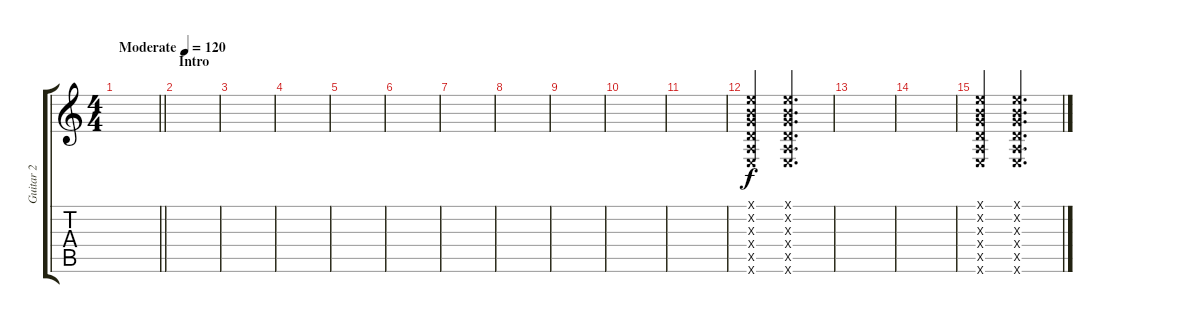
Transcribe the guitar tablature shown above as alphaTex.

\track ("Guitar 2" "Guitar 2") {instrument distortionguitar}
\staff {score tabs}
\tuning (E4 B3 G3 D3 A2 E2) {hide}
\ts (4 4)
\tempo (120 "Moderate")
\clef g2
\barLineRight lightlight
\ks c
|
\section ("" "Intro")
|
|
|
|
|
|
|
|
|
|
(0.1{x} 0.2{x} 0.3{x} 0.4{x} 0.5{x} 0.6{x}).4 (0.1{x} 0.2{x} 0.3{x} 0.4{x} 0.5{x} 0.6{x}).2{d} |
|
|
(0.1{x} 0.2{x} 0.3{x} 0.4{x} 0.5{x} 0.6{x}).4 (0.1{x} 0.2{x} 0.3{x} 0.4{x} 0.5{x} 0.6{x}).2{d}
